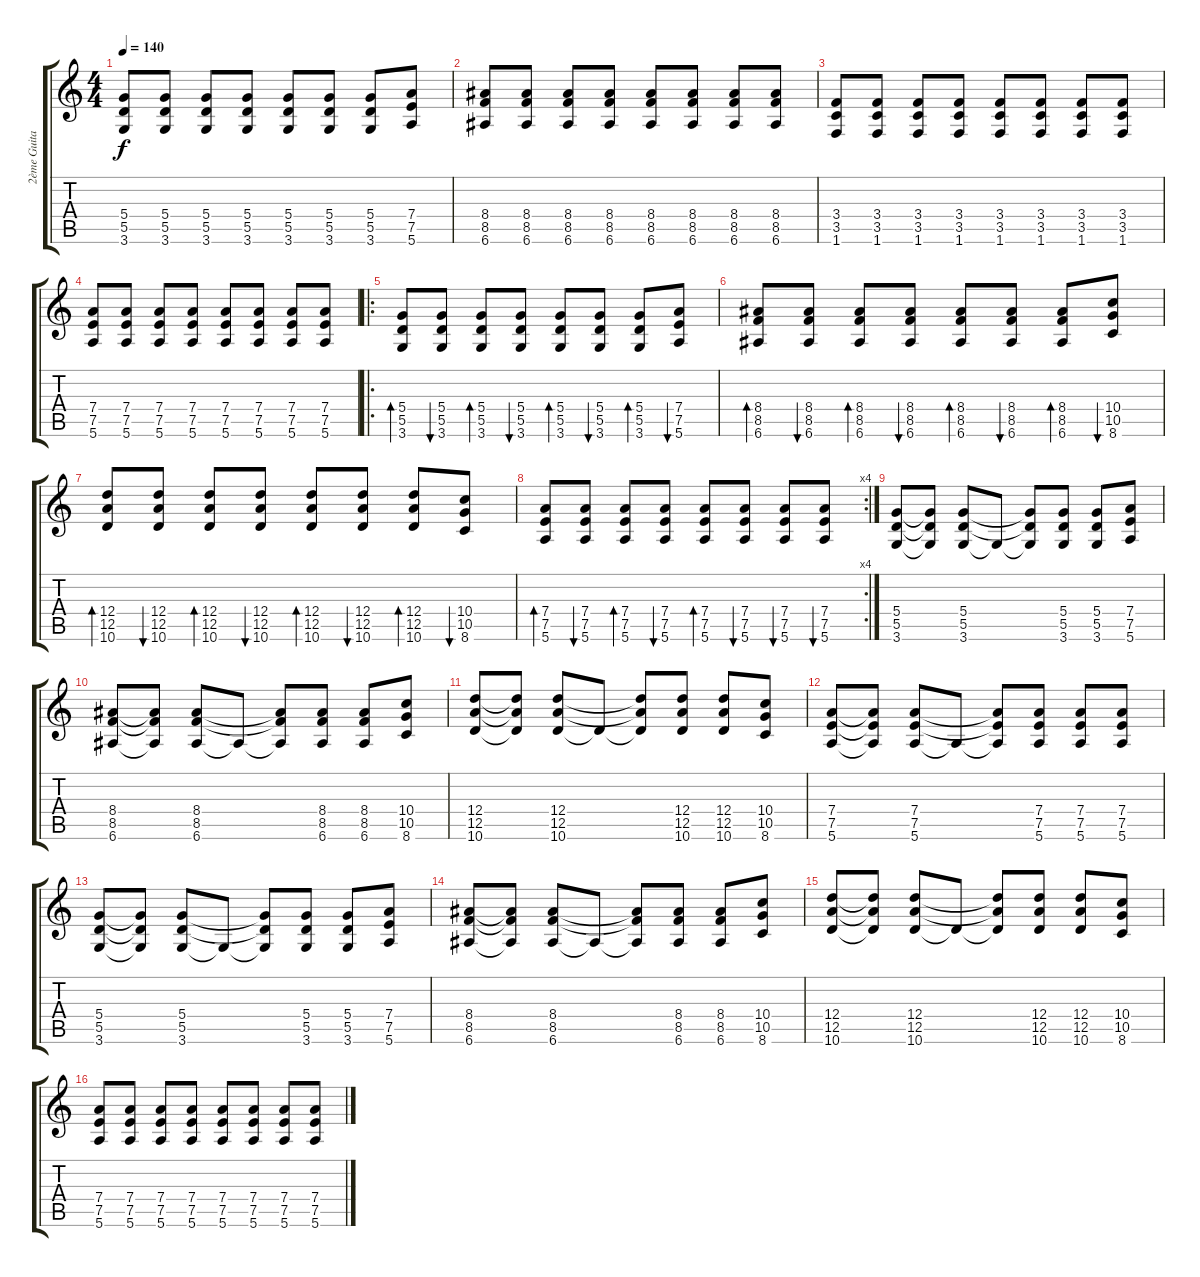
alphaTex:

\track ("2ème Guitare" "2ème Guita") {instrument overdrivenguitar}
\staff {score tabs}
\tuning (E4 B3 G3 D3 A2 E2) {hide}
\ts (4 4)
\tempo 140
\clef g2
\ks c
(5.4 5.5 3.6).8{dy f} (5.4 5.5 3.6).8 (5.4 5.5 3.6).8 (5.4 5.5 3.6).8 (5.4 5.5 3.6).8 (5.4 5.5 3.6).8 (5.4 5.5 3.6).8 (7.4 7.5 5.6).8 |
(8.4 8.5 6.6).8 (8.4 8.5 6.6).8 (8.4 8.5 6.6).8 (8.4 8.5 6.6).8 (8.4 8.5 6.6).8 (8.4 8.5 6.6).8 (8.4 8.5 6.6).8 (8.4 8.5 6.6).8 |
(3.4 3.5 1.6).8 (3.4 3.5 1.6).8 (3.4 3.5 1.6).8 (3.4 3.5 1.6).8 (3.4 3.5 1.6).8 (3.4 3.5 1.6).8 (3.4 3.5 1.6).8 (3.4 3.5 1.6).8 |
(7.4 7.5 5.6).8 (7.4 7.5 5.6).8 (7.4 7.5 5.6).8 (7.4 7.5 5.6).8 (7.4 7.5 5.6).8 (7.4 7.5 5.6).8 (7.4 7.5 5.6).8 (7.4 7.5 5.6).8 |
\ro
(5.4 5.5 3.6).8{bd 60} (5.4 5.5 3.6).8{bu 60} (5.4 5.5 3.6).8{bd 60} (5.4 5.5 3.6).8{bu 60} (5.4 5.5 3.6).8{bd 60} (5.4 5.5 3.6).8{bu 60} (5.4 5.5 3.6).8{bd 60} (7.4 7.5 5.6).8{bu 60} |
(8.4 8.5 6.6).8{bd 60} (8.4 8.5 6.6).8{bu 60} (8.4 8.5 6.6).8{bd 60} (8.4 8.5 6.6).8{bu 60} (8.4 8.5 6.6).8{bd 60} (8.4 8.5 6.6).8{bu 60} (8.4 8.5 6.6).8{bd 60} (10.4 10.5 8.6).8{bu 60} |
(12.4 12.5 10.6).8{bd 60} (12.4 12.5 10.6).8{bu 60} (12.4 12.5 10.6).8{bd 60} (12.4 12.5 10.6).8{bu 60} (12.4 12.5 10.6).8{bd 60} (12.4 12.5 10.6).8{bu 60} (12.4 12.5 10.6).8{bd 60} (10.4 10.5 8.6).8{bu 60} |
\rc 4
(7.4 7.5 5.6).8{bd 60} (7.4 7.5 5.6).8{bu 60} (7.4 7.5 5.6).8{bd 60} (7.4 7.5 5.6).8{bu 60} (7.4 7.5 5.6).8{bd 60} (7.4 7.5 5.6).8{bu 60} (7.4 7.5 5.6).8{bu 60} (7.4 7.5 5.6).8{bu 60} |
(5.4 5.5 3.6).8 (5.4{t} 5.5{t} 3.6{t}).8 (5.4 5.5 3.6).8 3.6{t}.8 (5.4{t} 5.5{t} 3.6{t}).8 (5.4 5.5 3.6).8 (5.4 5.5 3.6).8 (7.4 7.5 5.6).8 |
(8.4 8.5 6.6).8 (8.4{t} 8.5{t} 6.6{t}).8 (8.4 8.5 6.6).8 6.6{t}.8 (8.4{t} 8.5{t} 6.6{t}).8 (8.4 8.5 6.6).8 (8.4 8.5 6.6).8 (10.4 10.5 8.6).8 |
(12.4 12.5 10.6).8 (12.4{t} 12.5{t} 10.6{t}).8 (12.4 12.5 10.6).8 10.6{t}.8 (12.4{t} 12.5{t} 10.6{t}).8 (12.4 12.5 10.6).8 (12.4 12.5 10.6).8 (10.4 10.5 8.6).8 |
(7.4 7.5 5.6).8 (7.4{t} 7.5{t} 5.6{t}).8 (7.4 7.5 5.6).8 5.6{t}.8 (7.4{t} 7.5{t} 5.6{t}).8 (7.4 7.5 5.6).8 (7.4 7.5 5.6).8 (7.4 7.5 5.6).8 |
(5.4 5.5 3.6).8 (5.4{t} 5.5{t} 3.6{t}).8 (5.4 5.5 3.6).8 3.6{t}.8 (5.4{t} 5.5{t} 3.6{t}).8 (5.4 5.5 3.6).8 (5.4 5.5 3.6).8 (7.4 7.5 5.6).8 |
(8.4 8.5 6.6).8 (8.4{t} 8.5{t} 6.6{t}).8 (8.4 8.5 6.6).8 6.6{t}.8 (8.4{t} 8.5{t} 6.6{t}).8 (8.4 8.5 6.6).8 (8.4 8.5 6.6).8 (10.4 10.5 8.6).8 |
(12.4 12.5 10.6).8 (12.4{t} 12.5{t} 10.6{t}).8 (12.4 12.5 10.6).8 10.6{t}.8 (12.4{t} 12.5{t} 10.6{t}).8 (12.4 12.5 10.6).8 (12.4 12.5 10.6).8 (10.4 10.5 8.6).8 |
(7.4 7.5 5.6).8 (7.4 7.5 5.6).8 (7.4 7.5 5.6).8 (7.4 7.5 5.6).8 (7.4 7.5 5.6).8 (7.4 7.5 5.6).8 (7.4 7.5 5.6).8 (7.4 7.5 5.6).8
